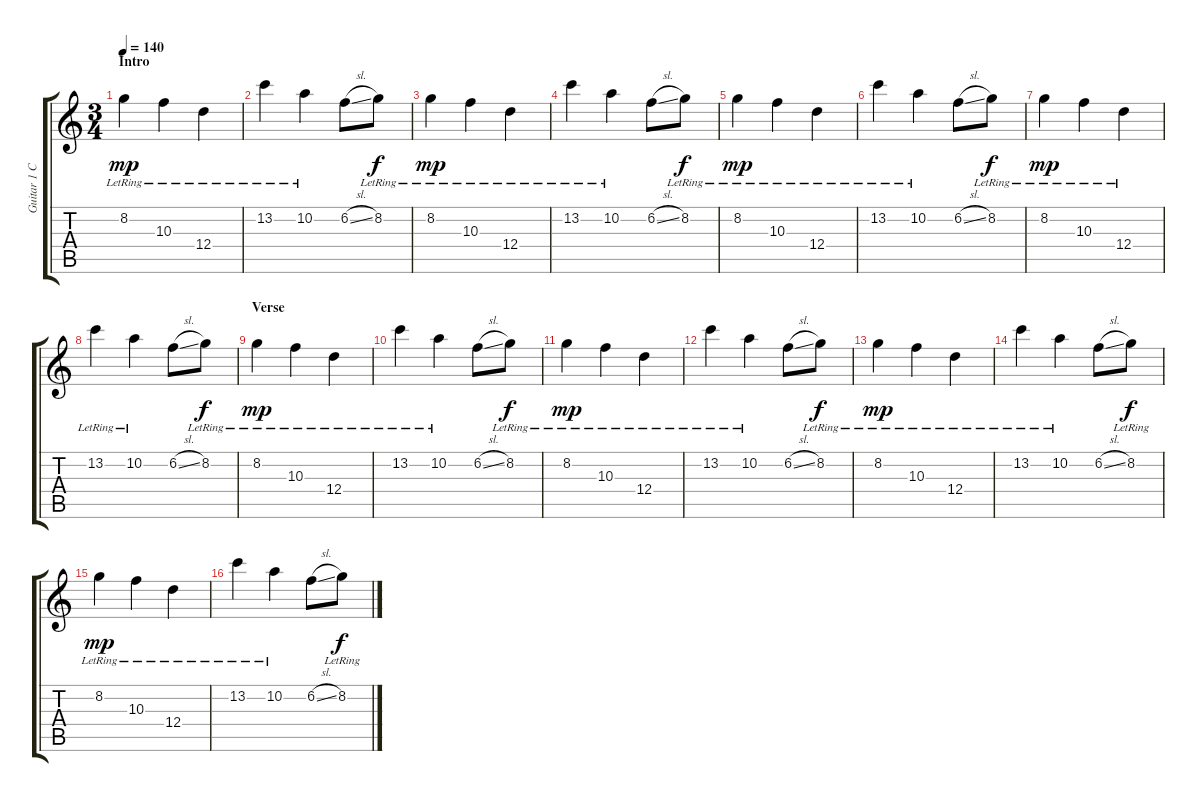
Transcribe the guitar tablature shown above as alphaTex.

\track ("Guitar 1 Clean" "Guitar 1 C") {instrument electricguitarclean}
\staff {score tabs}
\tuning (E4 B3 G3 D3 A2 D2) {hide}
\ts (3 4)
\section ("" "Intro")
\tempo 140
\clef g2
\ks c
8.2{lr}.4{dy mp instrument electricguitarclean} 10.3{lr}.4 12.4{lr}.4 |
13.2{lr}.4 10.2{lr}.4 6.2{sl}.8 8.2{lr}.8{dy f} |
8.2{lr}.4{dy mp} 10.3{lr}.4 12.4{lr}.4 |
13.2{lr}.4 10.2{lr}.4 6.2{sl}.8 8.2{lr}.8{dy f} |
8.2{lr}.4{dy mp} 10.3{lr}.4 12.4{lr}.4 |
13.2{lr}.4 10.2{lr}.4 6.2{sl}.8 8.2{lr}.8{dy f} |
8.2{lr}.4{dy mp} 10.3{lr}.4 12.4{lr}.4 |
13.2{lr}.4 10.2{lr}.4 6.2{sl}.8 8.2{lr}.8{dy f} |
\section ("" "Verse")
8.2{lr}.4{dy mp} 10.3{lr}.4 12.4{lr}.4 |
13.2{lr}.4 10.2{lr}.4 6.2{sl}.8 8.2{lr}.8{dy f} |
8.2{lr}.4{dy mp} 10.3{lr}.4 12.4{lr}.4 |
13.2{lr}.4 10.2{lr}.4 6.2{sl}.8 8.2{lr}.8{dy f} |
8.2{lr}.4{dy mp} 10.3{lr}.4 12.4{lr}.4 |
13.2{lr}.4 10.2{lr}.4 6.2{sl}.8 8.2{lr}.8{dy f} |
8.2{lr}.4{dy mp} 10.3{lr}.4 12.4{lr}.4 |
13.2{lr}.4 10.2{lr}.4 6.2{sl}.8 8.2{lr}.8{dy f}
